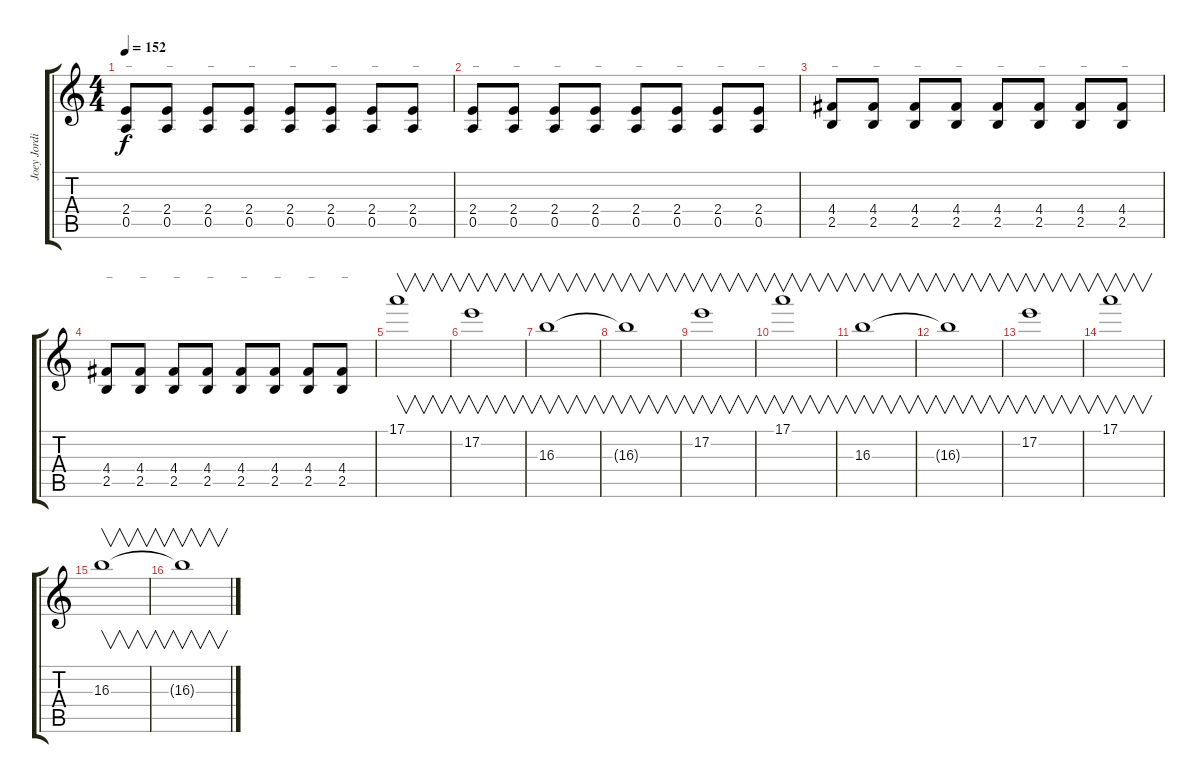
\track ("Joey Jordisson" "Joey Jordi") {instrument distortionguitar}
\staff {score tabs}
\tuning (E4 B3 G3 D3 A2 E2) {hide}
\ts (4 4)
\tempo 152
\clef g2
\ks c
(2.4 0.5).8{txt "_" dy f} (2.4 0.5).8{txt "_"} (2.4 0.5).8{txt "_"} (2.4 0.5).8{txt "_"} (2.4 0.5).8{txt "_"} (2.4 0.5).8{txt "_"} (2.4 0.5).8{txt "_"} (2.4 0.5).8{txt "_"} |
(2.4 0.5).8{txt "_"} (2.4 0.5).8{txt "_"} (2.4 0.5).8{txt "_"} (2.4 0.5).8{txt "_"} (2.4 0.5).8{txt "_"} (2.4 0.5).8{txt "_"} (2.4 0.5).8{txt "_"} (2.4 0.5).8{txt "_"} |
(4.4 2.5).8{txt "_"} (4.4 2.5).8{txt "_"} (4.4 2.5).8{txt "_"} (4.4 2.5).8{txt "_"} (4.4 2.5).8{txt "_"} (4.4 2.5).8{txt "_"} (4.4 2.5).8{txt "_"} (4.4 2.5).8{txt "_"} |
(4.4 2.5).8{txt "_"} (4.4 2.5).8{txt "_"} (4.4 2.5).8{txt "_"} (4.4 2.5).8{txt "_"} (4.4 2.5).8{txt "_"} (4.4 2.5).8{txt "_"} (4.4 2.5).8{txt "_"} (4.4 2.5).8{txt "_"} |
17.1.1{v} |
17.2.1{v} |
16.3.1{v} |
16.3{t}.1{v} |
17.2.1{v} |
17.1.1{v} |
16.3.1{v} |
16.3{t}.1{v} |
17.2.1{v} |
17.1.1{v} |
16.3.1{v} |
16.3{t}.1{v}
